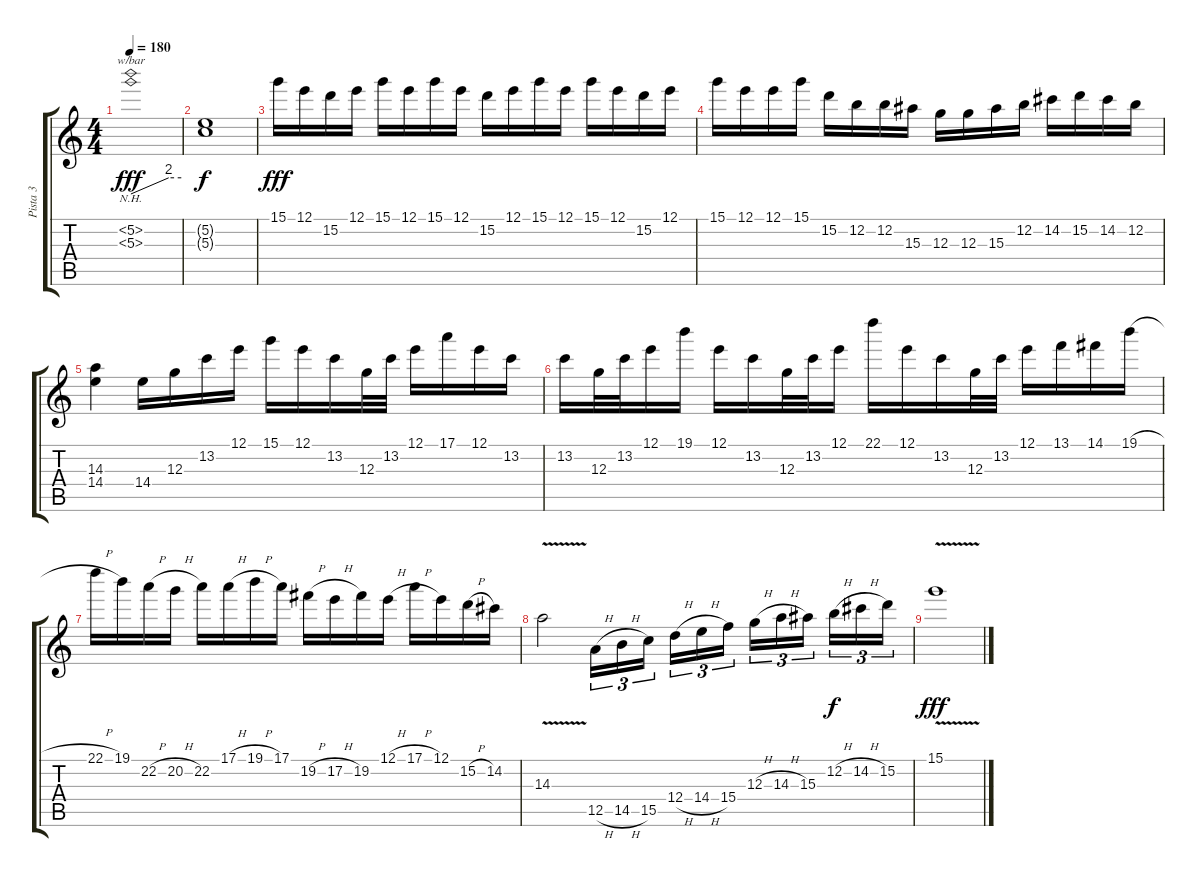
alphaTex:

\track ("Pista 3" "Pista 3") {instrument distortionguitar}
\staff {score tabs}
\tuning (E4 B3 G3 D3 A2 E2) {hide}
\ts (4 4)
\tempo 180
\clef g2
\ks c
(5.2{nh} 5.3{nh}).1{tbe (custom default 0 0 45 8 60 8) dy fff} |
(5.2{t} 5.3{t}).1{dy f} |
15.1.16{dy fff} 12.1.16 15.2.16 12.1.16 15.1.16 12.1.16 15.1.16 12.1.16 15.2.16 12.1.16 15.1.16 12.1.16 15.1.16 12.1.16 15.2.16 12.1.16 |
15.1.16 12.1.16 12.1.16 15.1.16 15.2.16 12.2.16 12.2.16 15.3.16 12.3.16 12.3.16 15.3.16 12.2.16 14.2.16 15.2.16 14.2.16 12.2.16 |
(14.3 14.4).4 14.4.16 12.3.16 13.2.16 12.1.16 15.1.16 12.1.16 13.2.16 12.3.32 13.2.32 12.1.16 17.1.16 12.1.16 13.2.16 |
13.2.16 12.3.32 13.2.32 12.1.16 19.1.16 12.1.16 13.2.16 12.3.32 13.2.32 12.1.16 22.1.16 12.1.16 13.2.16 12.3.32 13.2.32 12.1.16 13.1.16 14.1.16 19.1{h}.16 |
22.1{h}.16 19.1.16 22.2{h}.16 20.2{h}.16 22.2.16 17.1{h}.16 19.1{h}.16 17.1.16 19.2{h}.16 17.2{h}.16 19.2.16 12.1{h}.16 17.1{h}.16 12.1.16 15.2{h}.16 14.2.16 |
14.3{v}.2 12.5{h}.16{tu (3 2)} 14.5{h}.16{tu (3 2)} 15.5.16{tu (3 2)} 12.4{h}.16{tu (3 2)} 14.4{h}.16{tu (3 2)} 15.4.16{tu (3 2)} 12.3{h}.16{tu (3 2)} 14.3{h}.16{tu (3 2)} 15.3.16{tu (3 2)} 12.2{h}.16{tu (3 2) dy f} 14.2{h}.16{tu (3 2)} 15.2.16{tu (3 2)} |
15.1{v}.1{dy fff}
